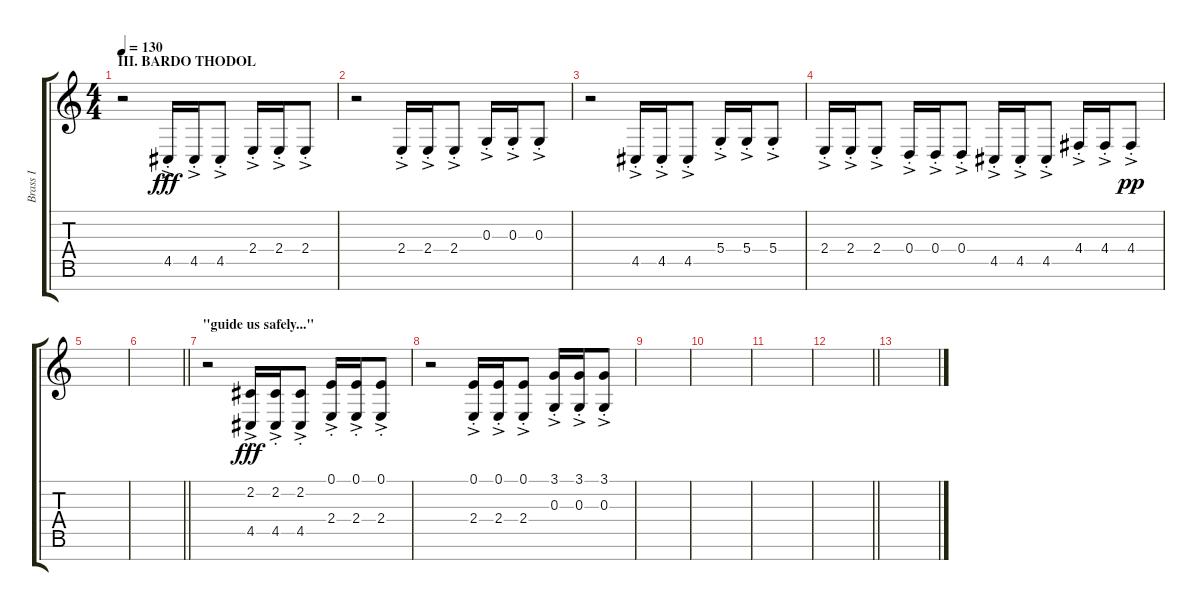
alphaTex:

\track ("Brass I" "Brass I") {instrument frenchhorn}
\staff {score tabs}
\tuning (E4 B3 G3 D3 A2 E2 B1) {hide}
\ts (4 4)
\section ("" "III. BARDO THODOL")
\tempo 130
\clef g2
\ks c
r.2{dy f} 4.5{ac st}.16{dy fff} 4.5{ac st}.16 4.5{ac st}.8 2.4{ac st}.16 2.4{ac st}.16 2.4{ac st}.8 |
r.2 2.4{ac st}.16 2.4{ac st}.16 2.4{ac st}.8 0.3{ac st}.16 0.3{ac st}.16 0.3{ac st}.8 |
r.2 4.5{ac st}.16 4.5{ac st}.16 4.5{ac st}.8 5.4{ac st}.16 5.4{ac st}.16 5.4{ac st}.8 |
2.4{ac st}.16 2.4{ac st}.16 2.4{ac st}.8 0.4{ac st}.16 0.4{ac st}.16 0.4{ac st}.8 4.5{ac st}.16 4.5{ac st}.16 4.5{ac st}.8 4.4{ac st}.16 4.4{ac st}.16 4.4{ac st}.8{dy pp} |
|
\barLineRight lightlight
|
\section ("" "\"guide us safely...\"")
r.2{volume 12} (2.2{ac} 4.5{ac st}).16{dy fff} (2.2{ac} 4.5{ac st}).16 (2.2{ac} 4.5{ac st}).8 (0.1{ac} 2.4{ac st}).16 (0.1{ac} 2.4{ac st}).16 (0.1{ac} 2.4{ac st}).8 |
r.2 (0.1 2.4{ac st}).16 (0.1 2.4{ac st}).16 (0.1 2.4{ac st}).8 (3.1 0.3{ac st}).16 (3.1 0.3{ac st}).16 (3.1 0.3{ac st}).8 |
|
|
|
\barLineRight lightlight
|
\section ("" "")
